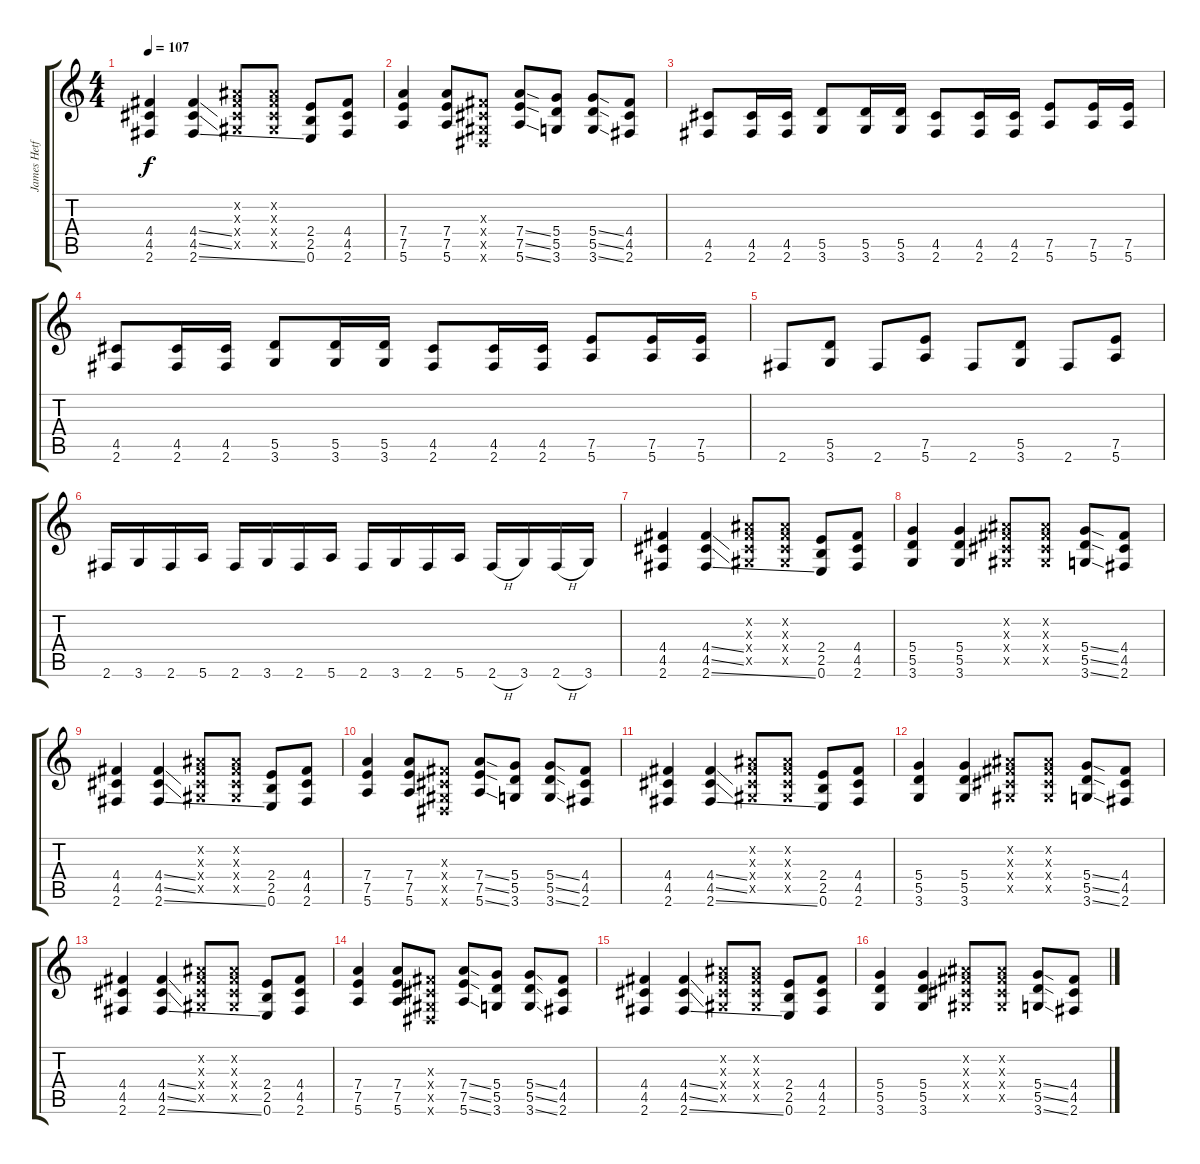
\track ("James Hetfield" "James Hetf") {instrument distortionguitar}
\staff {score tabs}
\tuning (E4 B3 G3 D3 A2 E2) {hide}
\ts (4 4)
\tempo 107
\clef g2
\ks c
(4.4 4.5 2.6).4{dy f} (4.4{ss} 4.5{ss} 2.6{ss}).4 (-1.2{x} -1.3{x} -1.4{x} -1.5{x}).8 (-1.2{x} -1.3{x} -1.4{x} -1.5{x}).8 (2.4 2.5 0.6).8 (4.4 4.5 2.6).8 |
(7.4 7.5 5.6).4 (7.4 7.5 5.6).8 (-1.3{x} -1.4{x} -1.5{x} -1.6{x}).8 (7.4{ss} 7.5{ss} 5.6{ss}).8 (5.4 5.5 3.6).8 (5.4{ss} 5.5{ss} 3.6{ss}).8 (4.4 4.5 2.6).8 |
(4.5 2.6).8 (4.5 2.6).16 (4.5 2.6).16 (5.5 3.6).8 (5.5 3.6).16 (5.5 3.6).16 (4.5 2.6).8 (4.5 2.6).16 (4.5 2.6).16 (7.5 5.6).8 (7.5 5.6).16 (7.5 5.6).16 |
(4.5 2.6).8 (4.5 2.6).16 (4.5 2.6).16 (5.5 3.6).8 (5.5 3.6).16 (5.5 3.6).16 (4.5 2.6).8 (4.5 2.6).16 (4.5 2.6).16 (7.5 5.6).8 (7.5 5.6).16 (7.5 5.6).16 |
2.6.8 (5.5 3.6).8 2.6.8 (7.5 5.6).8 2.6.8 (5.5 3.6).8 2.6.8 (7.5 5.6).8 |
2.6.16 3.6.16 2.6.16 5.6.16 2.6.16 3.6.16 2.6.16 5.6.16 2.6.16 3.6.16 2.6.16 5.6.16 2.6{h}.16 3.6.16 2.6{h}.16 3.6.16 |
(4.4 4.5 2.6).4 (4.4{ss} 4.5{ss} 2.6{ss}).4 (-1.2{x} -1.3{x} -1.4{x} -1.5{x}).8 (-1.2{x} -1.3{x} -1.4{x} -1.5{x}).8 (2.4 2.5 0.6).8 (4.4 4.5 2.6).8 |
(5.4 5.5 3.6).4 (5.4 5.5 3.6).4 (-1.2{x} -1.3{x} -1.4{x} -1.5{x}).8 (-1.2{x} -1.3{x} -1.4{x} -1.5{x}).8 (5.4{ss} 5.5{ss} 3.6{ss}).8 (4.4 4.5 2.6).8 |
(4.4 4.5 2.6).4 (4.4{ss} 4.5{ss} 2.6{ss}).4 (-1.2{x} -1.3{x} -1.4{x} -1.5{x}).8 (-1.2{x} -1.3{x} -1.4{x} -1.5{x}).8 (2.4 2.5 0.6).8 (4.4 4.5 2.6).8 |
(7.4 7.5 5.6).4 (7.4 7.5 5.6).8 (-1.3{x} -1.4{x} -1.5{x} -1.6{x}).8 (7.4{ss} 7.5{ss} 5.6{ss}).8 (5.4 5.5 3.6).8 (5.4{ss} 5.5{ss} 3.6{ss}).8 (4.4 4.5 2.6).8 |
(4.4 4.5 2.6).4 (4.4{ss} 4.5{ss} 2.6{ss}).4 (-1.2{x} -1.3{x} -1.4{x} -1.5{x}).8 (-1.2{x} -1.3{x} -1.4{x} -1.5{x}).8 (2.4 2.5 0.6).8 (4.4 4.5 2.6).8 |
(5.4 5.5 3.6).4 (5.4 5.5 3.6).4 (-1.2{x} -1.3{x} -1.4{x} -1.5{x}).8 (-1.2{x} -1.3{x} -1.4{x} -1.5{x}).8 (5.4{ss} 5.5{ss} 3.6{ss}).8 (4.4 4.5 2.6).8 |
(4.4 4.5 2.6).4 (4.4{ss} 4.5{ss} 2.6{ss}).4 (-1.2{x} -1.3{x} -1.4{x} -1.5{x}).8 (-1.2{x} -1.3{x} -1.4{x} -1.5{x}).8 (2.4 2.5 0.6).8 (4.4 4.5 2.6).8 |
(7.4 7.5 5.6).4 (7.4 7.5 5.6).8 (-1.3{x} -1.4{x} -1.5{x} -1.6{x}).8 (7.4{ss} 7.5{ss} 5.6{ss}).8 (5.4 5.5 3.6).8 (5.4{ss} 5.5{ss} 3.6{ss}).8 (4.4 4.5 2.6).8 |
(4.4 4.5 2.6).4 (4.4{ss} 4.5{ss} 2.6{ss}).4 (-1.2{x} -1.3{x} -1.4{x} -1.5{x}).8 (-1.2{x} -1.3{x} -1.4{x} -1.5{x}).8 (2.4 2.5 0.6).8 (4.4 4.5 2.6).8 |
(5.4 5.5 3.6).4 (5.4 5.5 3.6).4 (-1.2{x} -1.3{x} -1.4{x} -1.5{x}).8 (-1.2{x} -1.3{x} -1.4{x} -1.5{x}).8 (5.4{ss} 5.5{ss} 3.6{ss}).8 (4.4 4.5 2.6).8
